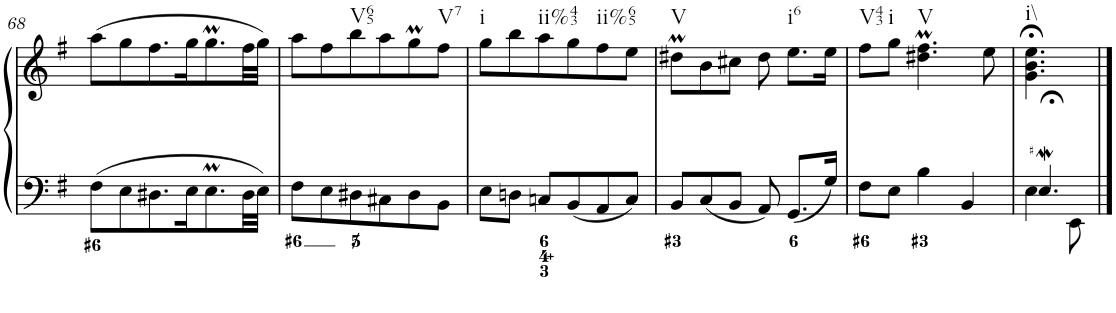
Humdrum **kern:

**kern	**kern
*part1	*part1
*staff2	*staff1
*I"Clavecin	*
!!LO:PB:g=z
*clefF4	*clefG2
*k[f#]	*k[f#]
*e:	*e:
*M6/8	*M6/8
=68	=68
8F#\L	(>8aa\L
8E\	8gg\
8.D#X\	8.ff#\
16E\K	16gg\K
8.EM\	8.ggM\
32D#\LL	32ff#\LL
32E\JJJ	32gg\JJJ)
=69	=69
8F#\L	8aa\L
8E\	8ff#\
!	!LO:TX:b:t=V65
8D#X\	8bb\
8C#X\	8aa\
8D#\	8ggM\
!	!LO:TX:b:t=V7
8BB\J	8ff#\J
=70	=70
!	!LO:TX:b:t=i
8E\L	8gg\L
8Dn\J	8bb\
!	!LO:TX:b:t=ii%43
8Cn/L	8aa\
8BB/	8gg\
!	!LO:TX:b:t=ii%65
8AA/	8ff#\
8C/J	8ee\J
=71	=71
!	!LO:TX:b:t=V
8BB/L	8dd#Xm\L
8C/	8b\
8BB/J	8cc#X\J
8AA/	8dd#\
!	!LO:TX:b:t=i6
8.GG/L	8.ee\L
16G/Jk	16ee\Jk
=72	=72
!	!LO:TX:b:t=V43
8F#\L	8ff#\L
!	!LO:TX:b:t=i
8E\J	8gg\J
!	!LO:TX:b:t=V
4B\	4.dd#X\M 4.ff#\M
4BB/	.
.	8ee\
=73	=73
*^	*
!	!	!LO:TX:b:t=i\\
4.E;<W/	4E\	4.g\;< 4.b\;< 4.ee\;<
.	8EE\	.
*v	*v	*
==	==
*-	*-
